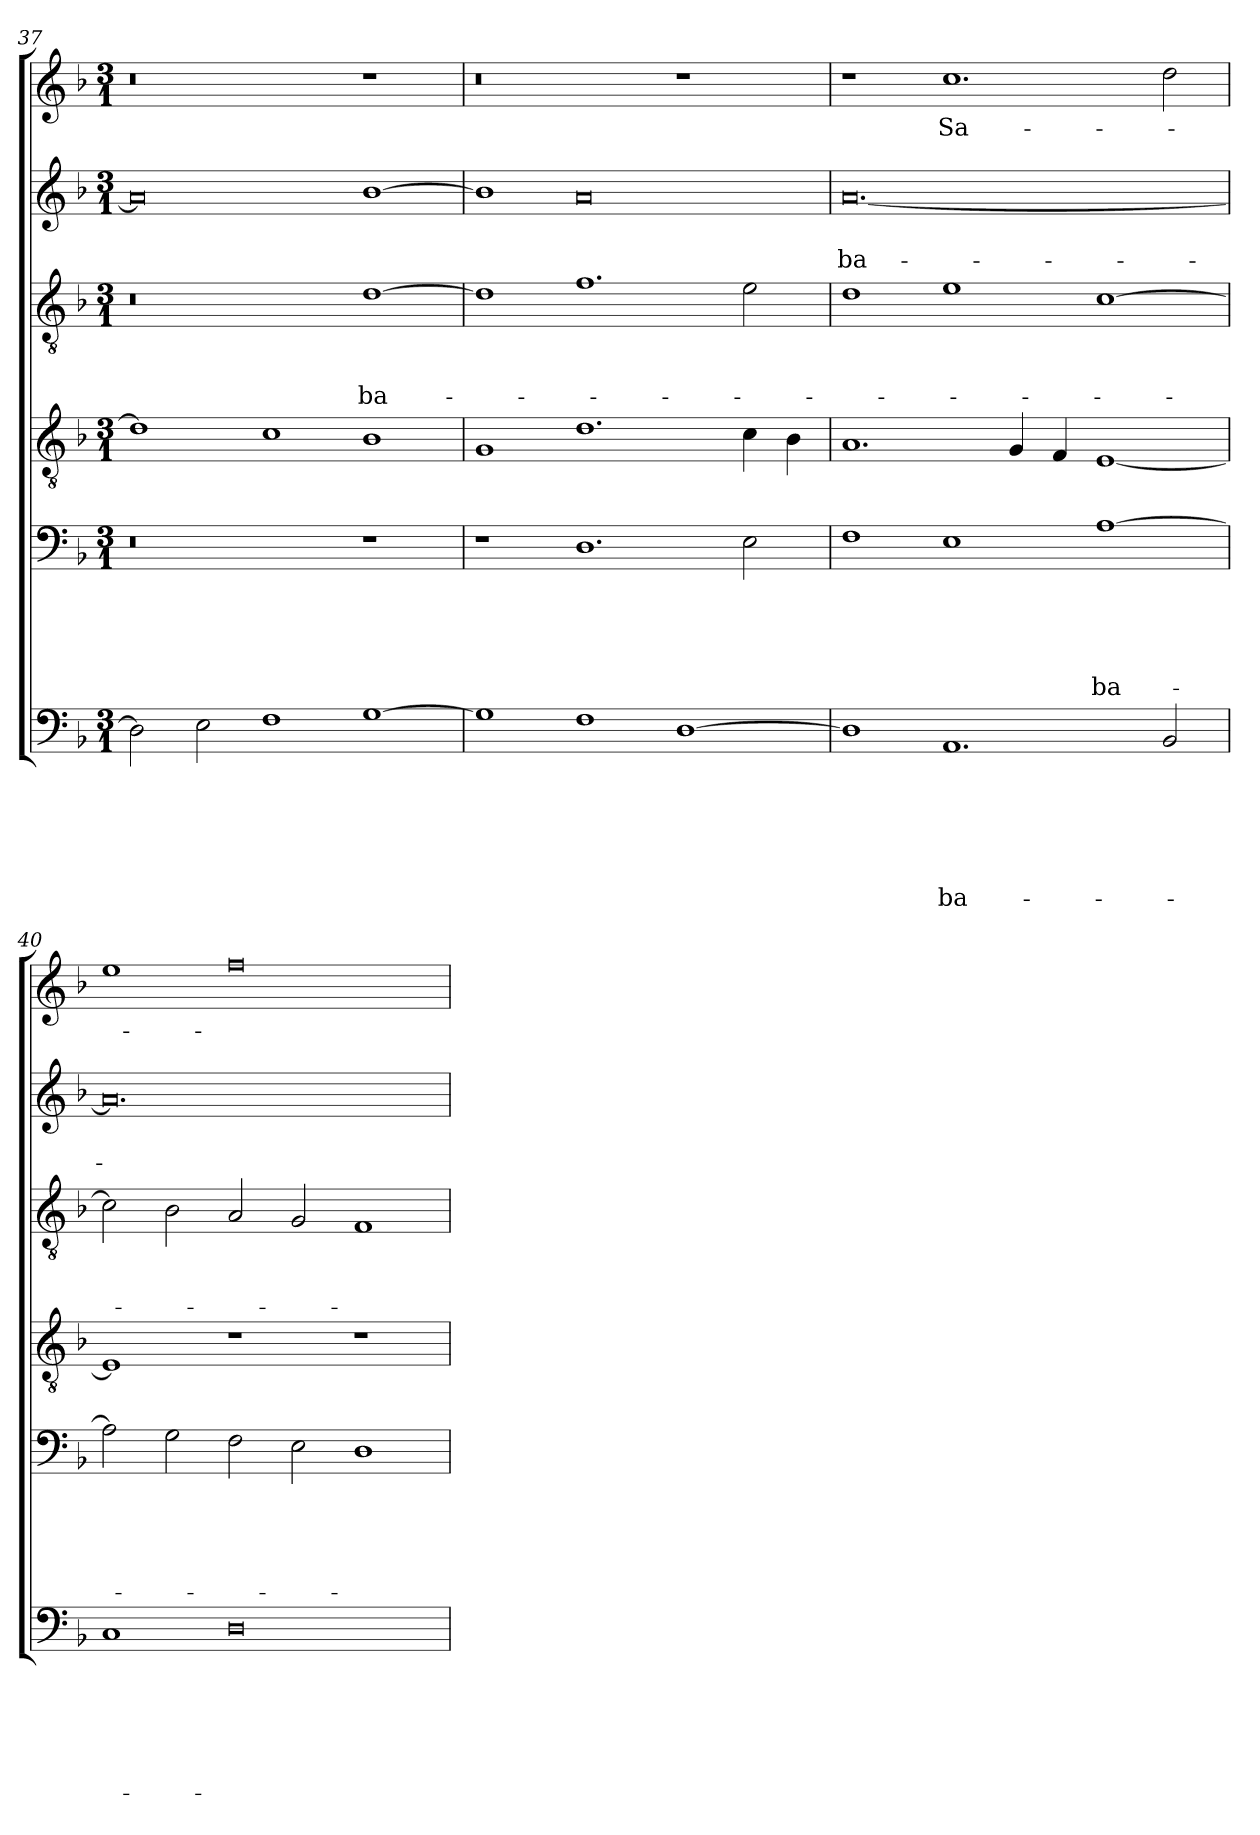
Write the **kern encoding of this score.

**kern	**text	**text	**text	**text	**text	**text	**kern	**text	**text	**text	**text	**text	**kern	**kern	**text	**text	**text	**kern	**text	**text	**kern	**text
*part6	*part6	*part6	*part6	*part6	*part6	*part6	*part5	*part5	*part5	*part5	*part5	*part5	*part4	*part3	*part3	*part3	*part3	*part2	*part2	*part2	*part1	*part1
*staff6	*staff6	*staff6	*staff6	*staff6	*staff6	*staff6	*staff5	*staff5	*staff5	*staff5	*staff5	*staff5	*staff4	*staff3	*staff3	*staff3	*staff3	*staff2	*staff2	*staff2	*staff1	*staff1
*clefF4	*	*	*	*	*	*	*clefF4	*	*	*	*	*	*clefGv2	*clefGv2	*	*	*	*clefG2	*	*	*clefG2	*
*k[b-]	*	*	*	*	*	*	*k[b-]	*	*	*	*	*	*k[b-]	*k[b-]	*	*	*	*k[b-]	*	*	*k[b-]	*
*F:	*	*	*	*	*	*	*F:	*	*	*	*	*	*F:	*F:	*	*	*	*F:	*	*	*F:	*
*M3/1	*	*	*	*	*	*	*M3/1	*	*	*	*	*	*M3/1	*M3/1	*	*	*	*M3/1	*	*	*M3/1	*
=37	=37	=37	=37	=37	=37	=37	=37	=37	=37	=37	=37	=37	=37	=37	=37	=37	=37	=37	=37	=37	=37	=37
2D\]	.	.	.	.	.	.	0r	.	.	.	.	.	1d]	0r	.	.	.	0a]	.	.	0r	.
2E\	.	.	.	.	.	.	.	.	.	.	.	.	.	.	.	.	.	.	.	.	.	.
1F	.	.	.	.	.	.	.	.	.	.	.	.	1c	.	.	.	.	.	.	.	.	.
[1G	.	.	.	.	.	.	1r	.	.	.	.	.	1B-	[1d	.	.	-ba-	[1b-	.	.	1r	.
=38	=38	=38	=38	=38	=38	=38	=38	=38	=38	=38	=38	=38	=38	=38	=38	=38	=38	=38	=38	=38	=38	=38
1G]	.	.	.	.	.	.	1r	.	.	.	.	.	1G	1d]	.	.	.	1b-]	.	.	0r	.
1F	.	.	.	.	.	.	1.D	.	.	.	.	.	1.d	1.f	.	.	.	0a	.	.	.	.
[1D	.	.	.	.	.	.	.	.	.	.	.	.	.	.	.	.	.	.	.	.	1r	.
.	.	.	.	.	.	.	2E\	.	.	.	.	.	4c\	2e\	.	.	.	.	.	.	.	.
.	.	.	.	.	.	.	.	.	.	.	.	.	4B-\	.	.	.	.	.	.	.	.	.
=39	=39	=39	=39	=39	=39	=39	=39	=39	=39	=39	=39	=39	=39	=39	=39	=39	=39	=39	=39	=39	=39	=39
1D]	.	.	.	.	.	.	1F	.	.	.	.	.	1.A	1d	.	.	.	[0.a	.	-ba-	1r	.
1.AA	.	.	.	.	.	-ba-	1E	.	.	.	.	.	.	1e	.	.	.	.	.	.	1.cc	Sa-
.	.	.	.	.	.	.	.	.	.	.	.	.	4G/	.	.	.	.	.	.	.	.	.
.	.	.	.	.	.	.	.	.	.	.	.	.	4F/	.	.	.	.	.	.	.	.	.
.	.	.	.	.	.	.	[1A	.	.	.	.	-ba-	[1E	[1c	.	.	.	.	.	.	.	.
2BB-/	.	.	.	.	.	.	.	.	.	.	.	.	.	.	.	.	.	.	.	.	2dd\	.
=40	=40	=40	=40	=40	=40	=40	=40	=40	=40	=40	=40	=40	=40	=40	=40	=40	=40	=40	=40	=40	=40	=40
1C	.	.	.	.	.	.	2A\]	.	.	.	.	.	1E]	2c\]	.	.	.	0.a]	.	.	1ee	.
.	.	.	.	.	.	.	2G\	.	.	.	.	.	.	2B-\	.	.	.	.	.	.	.	.
0D	.	.	.	.	.	.	2F\	.	.	.	.	.	1r	2A/	.	.	.	.	.	.	0ff	.
.	.	.	.	.	.	.	2E\	.	.	.	.	.	.	2G/	.	.	.	.	.	.	.	.
.	.	.	.	.	.	.	1D	.	.	.	.	.	1r	1F	.	.	.	.	.	.	.	.
=	=	=	=	=	=	=	=	=	=	=	=	=	=	=	=	=	=	=	=	=	=	=
*-	*-	*-	*-	*-	*-	*-	*-	*-	*-	*-	*-	*-	*-	*-	*-	*-	*-	*-	*-	*-	*-	*-
